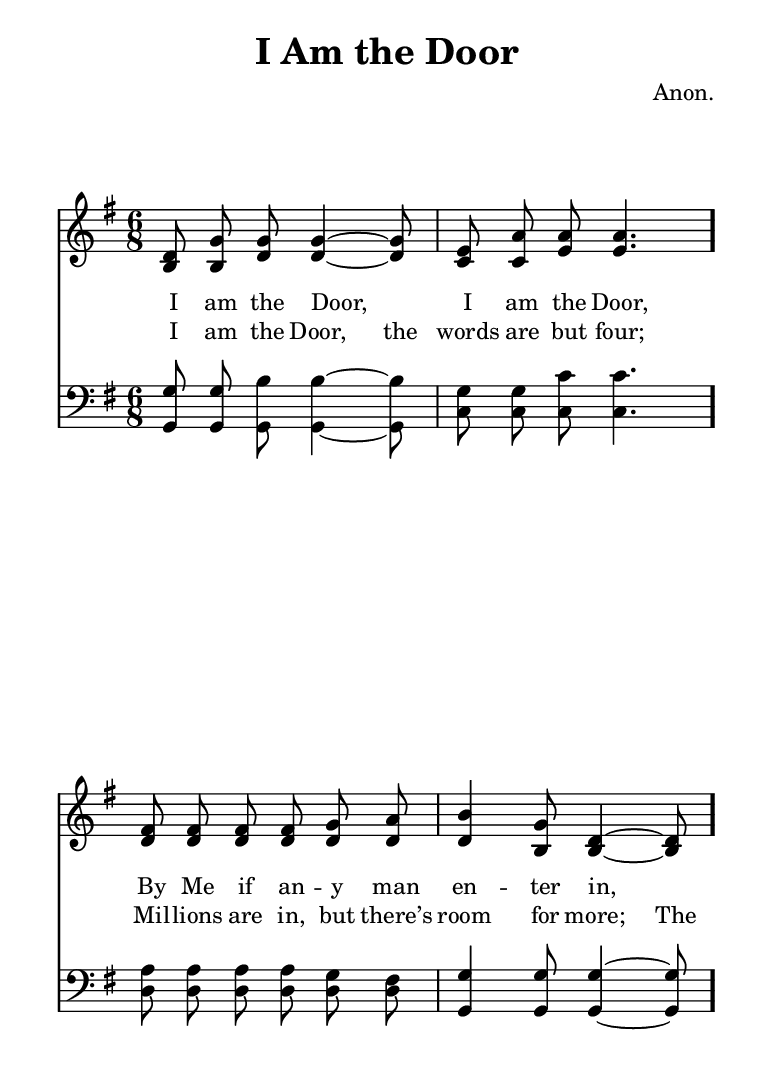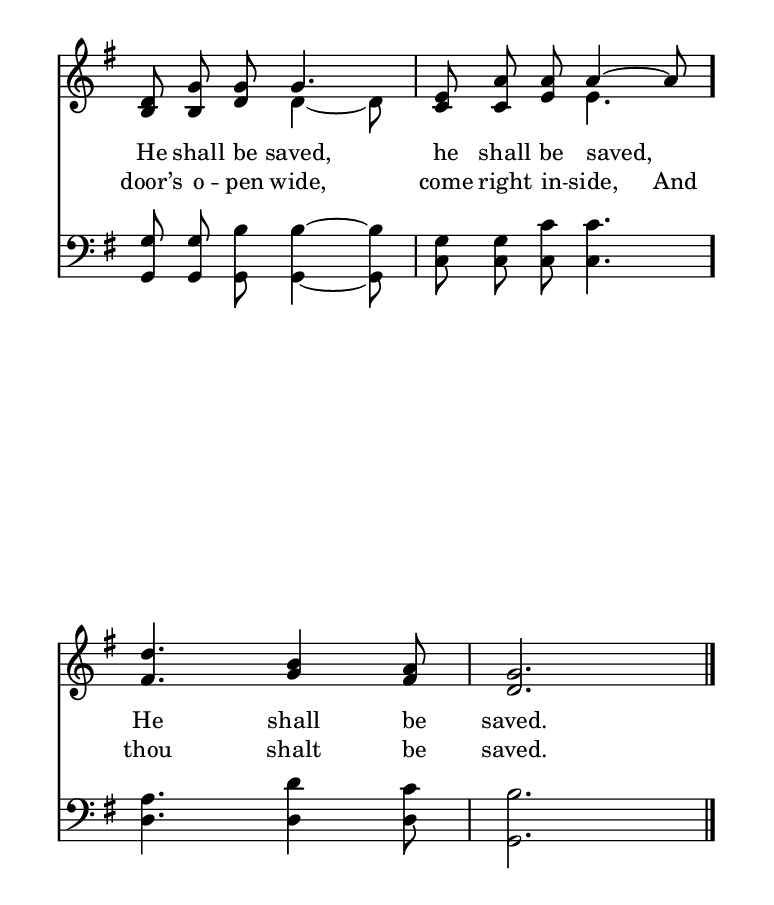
\include "common/global.ily"
\paper {
  \include "common/paper.ily"
  ragged-last-bottom = ##t
  system-system-spacing.padding = 11
}

\header{
  %children
  hymnnumber = "336"
  title = "I Am the Door"
  tunename = ""
  meter = ""
  poet = ""
  composer = "Anon."
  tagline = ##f
}

global = {
  \include "common/overrides.ily"
  \override Staff.TimeSignature.style = #'numbered
  \time 6/8
  \override Score.MetronomeMark.transparent = ##t % hide all fermata changes too
  \tempo 4=80
  \key g \major
  \autoBeamOff
}

notesSoprano = {
\global
\relative c' {

  d8 g g g4 ~ g8 | e8 a a a4.
  fis8 fis fis fis g a | b4 g8 d4 ~ d8 |
  d8 g g g4. | e8 a a a4 ~ a8 |
  d4. b4 a8 | g2.

  \bar "|."

}
}

notesAlto = {
\global
\relative e' {

  b8 b d d4 ~ d8 | c8 c e e4. |
  d8 d d d d d | d4 b8 b4 ~ b8 |
  b8 b d d4 ~ d8 | c8 c e e4. |
  fis4. g4 fis8 | d2.

}
}

notesTenor = {
\global
\relative a {

  g8 g b b4 ~ b8 | g8 g c c4. |
  a8 a a a g fis | g4 g8 g4 ~ g8 |
  g8 g b b4 ~ b8 | g8 g c c4. |
  a4. d4 c8 | b2.

}
}

notesBass = {
\global
\relative f, {

  g8 g g g4 ~ g8 | c8 c c c4. |
  d8 d d d d d | g,4 g8 g4 ~ g8 |
  g8 g g g4 ~ g8 | c8 c c c4. |
  d4. d4 d8 | g,2.

}
}

wordsA = \lyricmode {

I am the Door, I am the Door, \bar "."
By Me if an -- y man en -- ter in, \bar "."
He shall be saved, he shall be saved, \bar "."
He shall be saved. \bar "."

}

wordsB = \lyricmode {

I am the { \mon } Door, the { \moff } words are but four;
Mil -- lions are in, but there’s room for { \mon } more;
The { \moff } door’s o -- pen wide, come right in -- { \mon } side,
And { \moff } thou shalt be saved. % original has lowercase 'and'

}

\score {
  \context ChoirStaff <<
    \context Staff = upper <<
      \set Staff.autoBeaming = ##f
      \set ChoirStaff.systemStartDelimiter = #'SystemStartBar
      \set ChoirStaff.printPartCombineTexts = ##f
      \partcombine #'(2 . 9) \notesSoprano \notesAlto
      \context NullVoice = sopranos { \voiceOne << \notesSoprano >> }
      \context NullVoice = altos { \voiceTwo << \notesAlto >> }
      \context Lyrics = one   \lyricsto sopranos \wordsA
      \context Lyrics = two   \lyricsto sopranos \wordsB
    >>
    \context Staff = men <<
      \set Staff.autoBeaming = ##f
      \clef bass
      \set ChoirStaff.printPartCombineTexts = ##f
      \partcombine #'(2 . 9) \notesTenor \notesBass
      \context NullVoice = tenors { \voiceOne << \notesTenor >> }
      \context NullVoice = basses { \voiceTwo << \notesBass >> }
    >>
  >>
  \layout {
    \include "common/layout.ily"
  }
  \midi{
    \include "common/midi.ily"
  }
}

\version "2.19.49"  % necessary for upgrading to future LilyPond versions.

% vi:set et ts=2 sw=2 ai nocindent syntax=lilypond:
